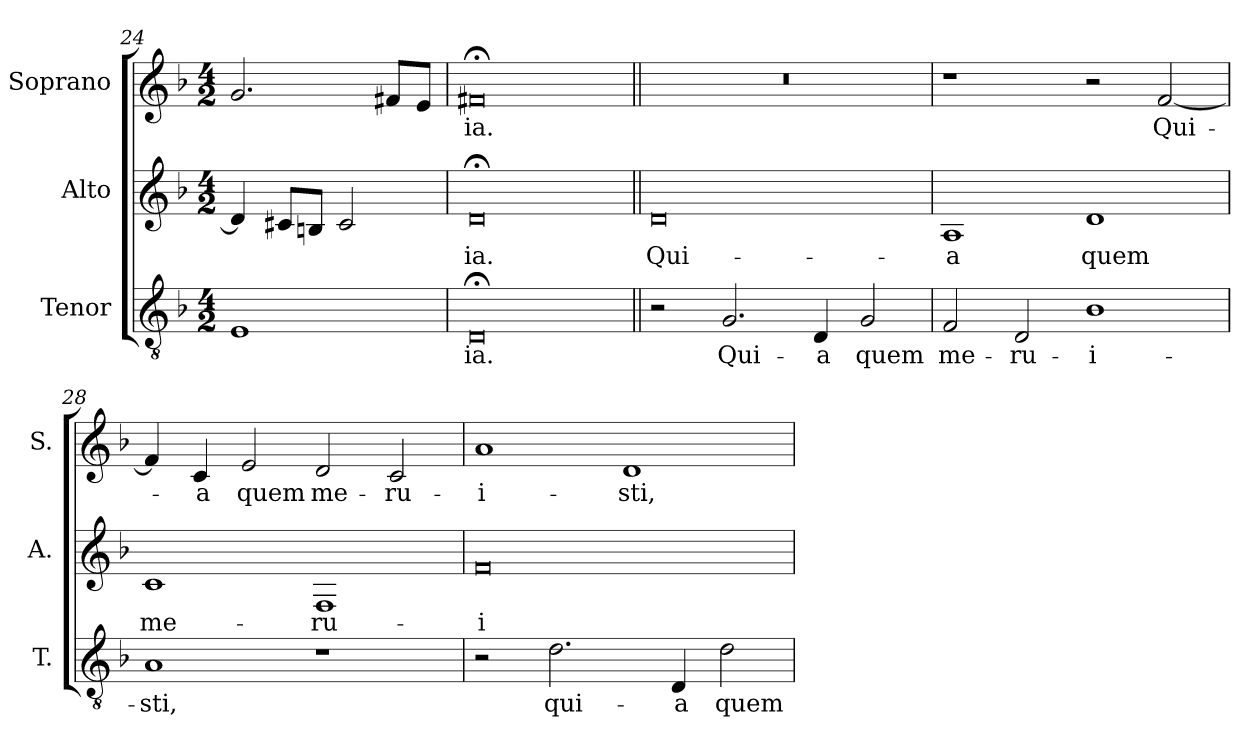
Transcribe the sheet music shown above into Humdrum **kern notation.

**kern	**text	**kern	**text	**kern	**text
*part3	*part3	*part2	*part2	*part1	*part1
*staff3	*staff3	*staff2	*staff2	*staff1	*staff1
*I"Tenor	*	*I"Alto	*	*I"Soprano	*
*I'T.	*	*I'A.	*	*I'S.	*
*clefGv2	*	*clefG2	*	*clefG2	*
*ITrd7c12	*	*	*	*	*
*k[b-]	*	*k[b-]	*	*k[b-]	*
*F:	*	*F:	*	*F:	*
*M4/2	*	*M4/2	*	*M4/2	*
=24	=24	=24	=24	=24	=24
1EEi	.	4di/]	.	2.gi/	.
.	.	8c#Xi/L	.	.	.
.	.	8Bni/J	.	.	.
.	.	2c#i/	.	.	.
.	.	.	.	8f#Xi/L	.
.	.	.	.	8ei/J	.
=25	=25	=25	=25	=25	=25
!	!LO:LY:b:color=#000000	!	!	!	!
!	!	!	!LO:LY:b:color=#000000	!	!
!	!	!	!	!	!LO:LY:b:color=#000000
0DD;i	-ia.	0d;i	-ia.	0f#X;i	-ia.
!!LO:LB:g=z
=26||	=26||	=26||	=26||	=26||	=26||
!	!	!	!LO:LY:b:color=#000000	!LO:N:vis=1	!
2r	.	0di	Qui-	0r	.
!	!LO:LY:b:color=#000000	!	!	!	!
2.GGi/	Qui-	.	.	.	.
!	!LO:LY:b:color=#000000	!	!	!	!
4DDi/	-a	.	.	.	.
!	!LO:LY:b:color=#000000	!	!	!	!
2GGi/	quem	.	.	.	.
=27	=27	=27	=27	=27	=27
!	!LO:LY:b:color=#000000	!	!	!	!
!	!	!	!LO:LY:b:color=#000000	!	!
2FFi/	me-	1Ai	-a	1r	.
!	!LO:LY:b:color=#000000	!	!	!	!
2DDi/	-ru-	.	.	.	.
!	!LO:LY:b:color=#000000	!	!	!	!
!	!	!	!LO:LY:b:color=#000000	!	!
1BB-i	-i-	1di	quem	2r	.
!	!	!	!	!	!LO:LY:b:color=#000000
.	.	.	.	[2fi/	Qui-
=28	=28	=28	=28	=28	=28
!	!LO:LY:b:color=#000000	!	!	!	!
!	!	!	!LO:LY:b:color=#000000	!	!
1AAi	-sti,	1ci	me-	4fi/]	.
!	!	!	!	!	!LO:LY:b:color=#000000
.	.	.	.	4ci/	-a
!	!	!	!	!	!LO:LY:b:color=#000000
.	.	.	.	2ei/	quem
!	!	!	!LO:LY:b:color=#000000	!	!
!	!	!	!	!	!LO:LY:b:color=#000000
1r	.	1Fi	-ru-	2di/	me-
!	!	!	!	!	!LO:LY:b:color=#000000
.	.	.	.	2ci/	-ru-
=29	=29	=29	=29	=29	=29
!	!	!	!LO:LY:b:color=#000000	!	!
!	!	!	!	!	!LO:LY:b:color=#000000
2r	.	0fi	-i-	1ai	-i-
!	!LO:LY:b:color=#000000	!	!	!	!
2.Di\	qui-	.	.	.	.
!	!	!	!	!	!LO:LY:b:color=#000000
.	.	.	.	1di	-sti,
!	!LO:LY:b:color=#000000	!	!	!	!
4DDi/	-a	.	.	.	.
!	!LO:LY:b:color=#000000	!	!	!	!
2Di\	quem	.	.	.	.
=	=	=	=	=	=
*-	*-	*-	*-	*-	*-
